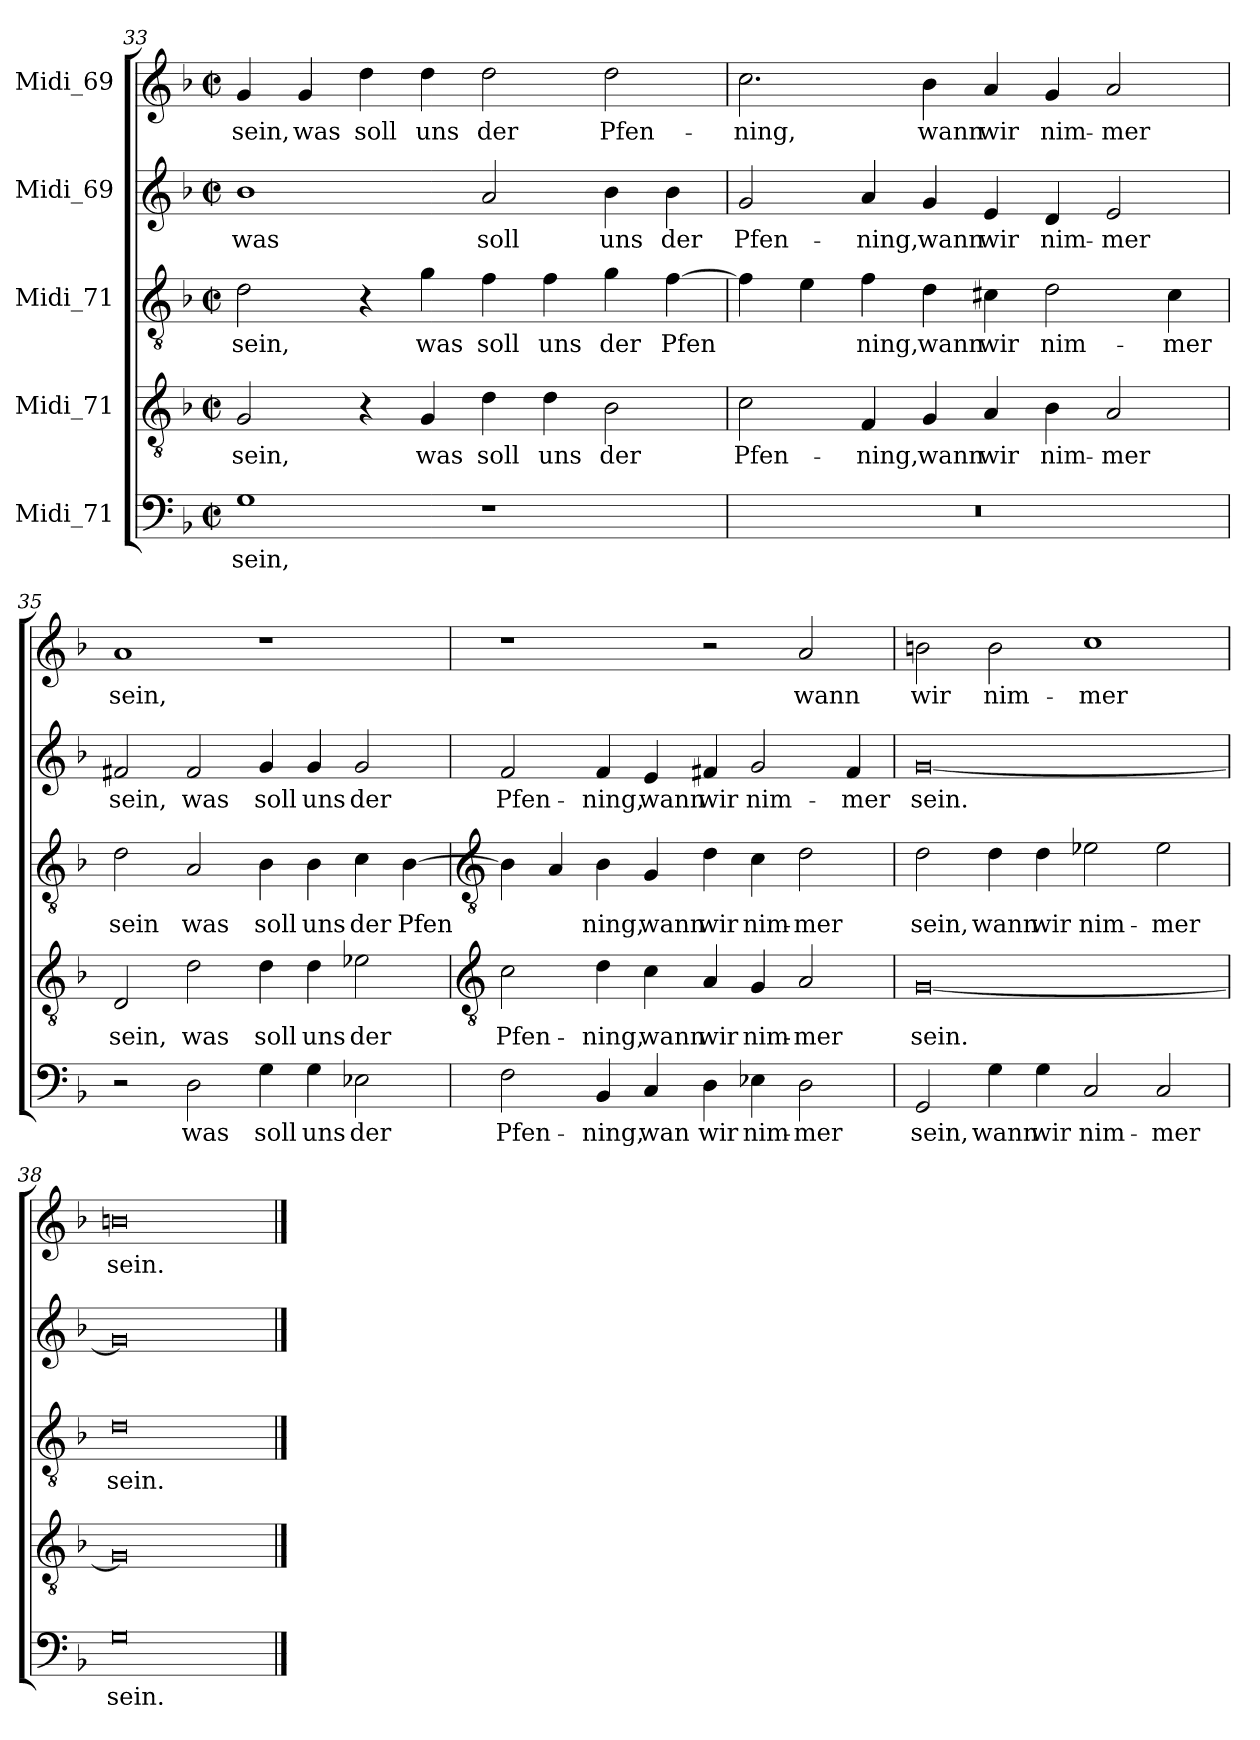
**kern	**text	**kern	**text	**kern	**text	**kern	**text	**kern	**text
*part5	*part5	*part4	*part4	*part3	*part3	*part2	*part2	*part1	*part1
*staff5	*staff5	*staff4	*staff4	*staff3	*staff3	*staff2	*staff2	*staff1	*staff1
*I"Midi_71	*	*I"Midi_71	*	*I"Midi_71	*	*I"Midi_69	*	*I"Midi_69	*
!!LO:LB:g=z
*clefF4	*	*clefGv2	*	*clefGv2	*	*clefG2	*	*clefG2	*
*k[b-]	*	*k[b-]	*	*k[b-]	*	*k[b-]	*	*k[b-]	*
*F:	*	*F:	*	*F:	*	*F:	*	*F:	*
*M4/2	*	*M4/2	*	*M4/2	*	*M4/2	*	*M4/2	*
*met(c|)	*	*met(c|)	*	*met(c|)	*	*met(c|)	*	*met(c|)	*
=33	=33	=33	=33	=33	=33	=33	=33	=33	=33
!	!LO:LY:b	!	!LO:LY:b	!	!LO:LY:b	!	!LO:LY:b	!	!LO:LY:b
1G	sein,	2G	sein,	2d	sein,	1b-	was	4g	sein,
!	!	!	!	!	!	!	!	!	!LO:LY:b
.	.	.	.	.	.	.	.	4g	was
!	!	!	!	!	!	!	!	!	!LO:LY:b
.	.	4r	.	4r	.	.	.	4dd	soll
!	!	!	!LO:LY:b	!	!LO:LY:b	!	!	!	!LO:LY:b
.	.	4G	was	4g	was	.	.	4dd	uns
!	!	!	!LO:LY:b	!	!LO:LY:b	!	!LO:LY:b	!	!LO:LY:b
1r	.	4d	soll	4f	soll	2a	soll	2dd	der
!	!	!	!LO:LY:b	!	!LO:LY:b	!	!	!	!
.	.	4d	uns	4f	uns	.	.	.	.
!	!	!	!LO:LY:b	!	!LO:LY:b	!	!LO:LY:b	!	!LO:LY:b
.	.	2B-	der	4g	der	4b-	uns	2dd	Pfen-
!	!	!	!	!	!LO:LY:b	!	!LO:LY:b	!	!
.	.	.	.	[4f	Pfen	4b-	der	.	.
=34	=34	=34	=34	=34	=34	=34	=34	=34	=34
!	!	!	!LO:LY:b	!	!	!	!LO:LY:b	!	!LO:LY:b
0r	.	2c	Pfen-	4f]	.	2g	Pfen-	2.cc	-ning,
.	.	.	.	4e	.	.	.	.	.
!	!	!	!LO:LY:b	!	!LO:LY:b	!	!LO:LY:b	!	!
.	.	4F	-ning,	4f	ning,	4a	-ning,	.	.
!	!	!	!LO:LY:b	!	!LO:LY:b	!	!LO:LY:b	!	!LO:LY:b
.	.	4G	wann	4d	wann	4g	wann	4b-	wann
!	!	!	!LO:LY:b	!	!LO:LY:b	!	!LO:LY:b	!	!LO:LY:b
.	.	4A	wir	4c#X	wir	4e	wir	4a	wir
!	!	!	!LO:LY:b	!	!LO:LY:b	!	!LO:LY:b	!	!LO:LY:b
.	.	4B-	nim-	2d	nim-	4d	nim-	4g	nim-
!	!	!	!LO:LY:b	!	!	!	!LO:LY:b	!	!LO:LY:b
.	.	2A	-mer	.	.	2e	-mer	2a	-mer
!	!	!	!	!	!LO:LY:b	!	!	!	!
.	.	.	.	4c#	-mer	.	.	.	.
=35	=35	=35	=35	=35	=35	=35	=35	=35	=35
!	!	!	!LO:LY:b	!	!LO:LY:b	!	!LO:LY:b	!	!LO:LY:b
2r	.	2D	sein,	2d	sein	2f#X	sein,	1a	sein,
!	!LO:LY:b	!	!LO:LY:b	!	!LO:LY:b	!	!LO:LY:b	!	!
2D	was	2d	was	2A	was	2f#	was	.	.
!	!LO:LY:b	!	!LO:LY:b	!	!LO:LY:b	!	!LO:LY:b	!	!
4G	soll	4d	soll	4B-	soll	4g	soll	1r	.
!	!LO:LY:b	!	!LO:LY:b	!	!LO:LY:b	!	!LO:LY:b	!	!
4G	uns	4d	uns	4B-	uns	4g	uns	.	.
!	!LO:LY:b	!	!LO:LY:b	!	!LO:LY:b	!	!LO:LY:b	!	!
2E-X	der	2e-X	der	4c	der	2g	der	.	.
!	!	!	!	!	!LO:LY:b	!	!	!	!
.	.	.	.	[4B-	Pfen	.	.	.	.
!!LO:LB:g=z
=36	=36	=36	=36	=36	=36	=36	=36	=36	=36
*	*	*clefGv2	*	*clefGv2	*	*	*	*	*
!	!LO:LY:b	!	!LO:LY:b	!	!	!	!LO:LY:b	!	!
2F	Pfen-	2c	Pfen-	4B-]	.	2f	Pfen-	1r	.
.	.	.	.	4A	.	.	.	.	.
!	!LO:LY:b	!	!LO:LY:b	!	!LO:LY:b	!	!LO:LY:b	!	!
4BB-	-ning,	4d	-ning,	4B-	ning,	4f	-ning,	.	.
!	!LO:LY:b	!	!LO:LY:b	!	!LO:LY:b	!	!LO:LY:b	!	!
4C	wan	4c	wann	4G	wann	4e	wann	.	.
!	!LO:LY:b	!	!LO:LY:b	!	!LO:LY:b	!	!LO:LY:b	!	!
4D	wir	4A	wir	4d	wir	4f#X	wir	2r	.
!	!LO:LY:b	!	!LO:LY:b	!	!LO:LY:b	!	!LO:LY:b	!	!
4E-X	nim-	4G	nim-	4c	nim-	2g	nim-	.	.
!	!LO:LY:b	!	!LO:LY:b	!	!LO:LY:b	!	!	!	!LO:LY:b
2D	-mer	2A	-mer	2d	-mer	.	.	2a	wann
!	!	!	!	!	!	!	!LO:LY:b	!	!
.	.	.	.	.	.	4f#	-mer	.	.
=37	=37	=37	=37	=37	=37	=37	=37	=37	=37
!	!LO:LY:b	!	!LO:LY:b	!	!LO:LY:b	!	!LO:LY:b	!	!LO:LY:b
2GG	sein,	[0G	sein.	2d	sein,	[0g	sein.	2bn	wir
!	!LO:LY:b	!	!	!	!LO:LY:b	!	!	!	!LO:LY:b
4G	wann	.	.	4d	wann	.	.	2b	nim-
!	!LO:LY:b	!	!	!	!LO:LY:b	!	!	!	!
4G	wir	.	.	4d	wir	.	.	.	.
!	!LO:LY:b	!	!	!	!LO:LY:b	!	!	!	!LO:LY:b
2C	nim-	.	.	2e-X	nim-	.	.	1cc	-mer
!	!LO:LY:b	!	!	!	!LO:LY:b	!	!	!	!
2C	-mer	.	.	2e-	-mer	.	.	.	.
=38	=38	=38	=38	=38	=38	=38	=38	=38	=38
!	!LO:LY:b	!	!	!	!LO:LY:b	!	!	!	!LO:LY:b
0G	sein.	0G]	.	0d	sein.	0g]	.	0bn	sein.
==	==	==	==	==	==	==	==	==	==
*-	*-	*-	*-	*-	*-	*-	*-	*-	*-
